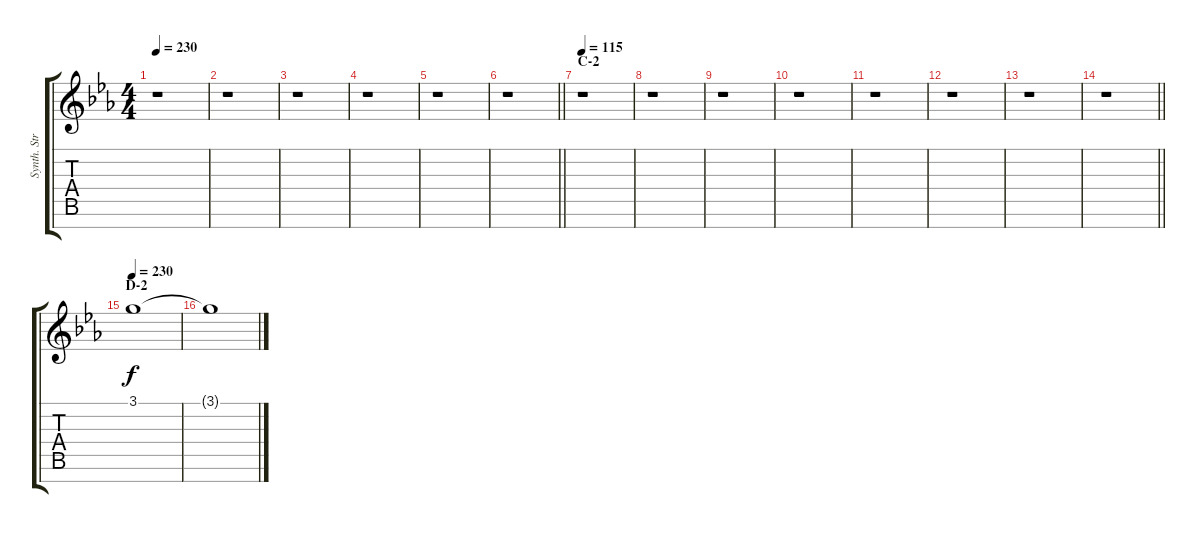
\track ("Synth. Strings" "Synth. Str") {instrument stringensemble1}
\staff {score tabs}
\tuning (E5 B4 G4 D4 A3 E3 B2) {hide}
\ts (4 4)
\tempo 230
\clef g2
\ks eb
r.1{dy f} |
r.1 |
r.1 |
r.1 |
r.1 |
\barLineRight lightlight
r.1 |
\section ("" "C-2")
\tempo 115
r.1 |
r.1 |
r.1 |
r.1 |
r.1 |
r.1 |
r.1 |
\barLineRight lightlight
r.1 |
\section ("" "D-2")
\tempo 230
3.1.1 |
3.1{t}.1
